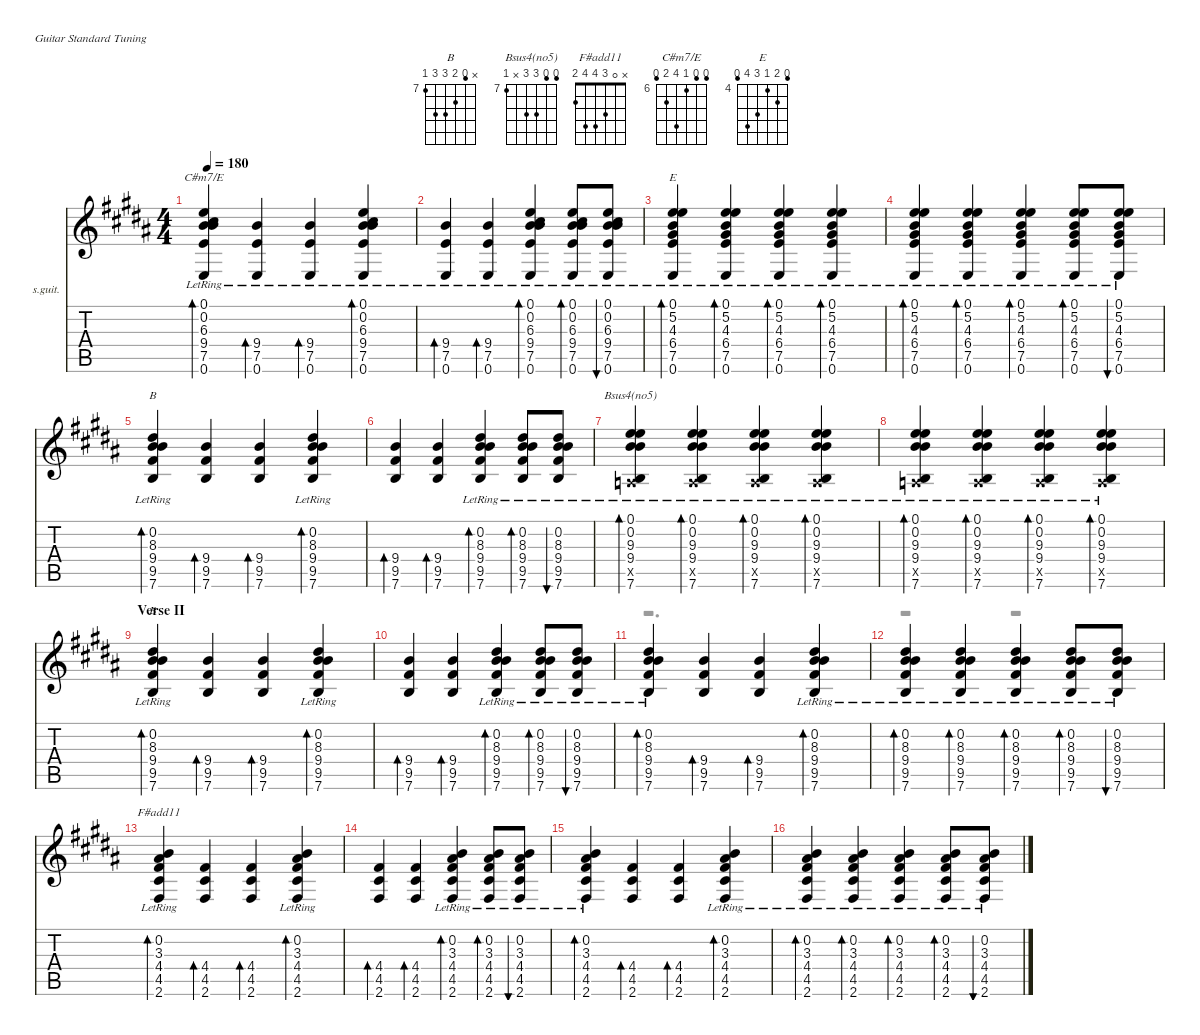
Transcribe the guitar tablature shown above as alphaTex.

\defaultSystemsLayout 4
\hideDynamics
\bracketExtendMode nobrackets
\firstSystemTrackNameOrientation horizontal
\otherSystemsTrackNameOrientation horizontal
\track ("Guitar III" "s.guit.") {instrument acousticguitarsteel}
\staff {score tabs}
\tuning (E4 B3 G3 D3 A2 E2)
\chord ("B" x 6 8 9 9 7) {firstfret 7 showfingering false}
\chord ("Bsus4(no5)" 6 6 9 9 x 7) {firstfret 7 showfingering false}
\chord ("F#add11" x 0 3 4 4 2) {showfingering false}
\chord ("C#m7/E" 5 5 6 9 7 5) {firstfret 6 showfingering false}
\chord ("E" 3 5 4 6 7 3) {firstfret 4 showfingering false}
\voice
\ts (4 4)
\tempo 180
\clef g2
\ks b
(0.6{lr} 7.5 9.4 6.3{lr} 0.2{lr} 0.1{lr}).4{bd 30 ch "C#m7/E" dy mp} (0.6{lr} 7.5 9.4).4{bd 30} (0.6{lr} 7.5 9.4).4{bd 30} (0.6{lr} 7.5 9.4 6.3{lr} 0.2{lr} 0.1{lr}).4{bd 30} |
(0.6{lr} 7.5 9.4).4{bd 30} (0.6{lr} 7.5 9.4).4{bd 30} (0.6{lr} 7.5 9.4 6.3{lr} 0.2{lr} 0.1{lr}).4{bd 30} (0.6 7.5 9.4 6.3{lr} 0.2{lr} 0.1{lr}).8{bd 30} (0.6 7.5 9.4 6.3{lr} 0.2{lr} 0.1{lr}).8{bu 30} |
(0.6{lr} 7.5 6.4 4.3 5.2 0.1{lr}).4{bd 30 ch "E"} (0.6{lr} 7.5 6.4 4.3 5.2 0.1{lr}).4{bd 30} (0.6{lr} 7.5 6.4 4.3 5.2 0.1{lr}).4{bd 30} (0.6{lr} 7.5 6.4 4.3 5.2 0.1{lr}).4{bd 30} |
(0.6{lr} 7.5 6.4 4.3 5.2 0.1{lr}).4{bd 30} (0.6{lr} 7.5 6.4 4.3 5.2 0.1{lr}).4{bd 30} (0.6{lr} 7.5 6.4 4.3 5.2 0.1{lr}).4{bd 30} (0.6{lr} 7.5 6.4 4.3 5.2 0.1{lr}).8{bd 30} (0.6{lr} 7.5 6.4 4.3 5.2 0.1{lr}).8{bu 30} |
(7.6 9.5 9.4 8.3{lr} 0.2{lr}).4{bd 30 ch "B"} (7.6 9.5 9.4).4{bd 30} (7.6 9.5 9.4).4{bd 30} (7.6 9.5 9.4 8.3{lr} 0.2{lr}).4{bd 30} |
(7.6 9.5 9.4).4{bd 30} (7.6 9.5 9.4).4{bd 30} (7.6 9.5 9.4 8.3 0.2{lr}).4{bd 30} (7.6 9.5 9.4 8.3 0.2{lr}).8{bd 30} (7.6 9.5 9.4 8.3 0.2{lr}).8{bu 30} |
(7.6 9.4 9.3 0.2{lr} 0.1{lr} 0.5{x}).4{bd 30 ch "Bsus4(no5)"} (7.6 9.4 9.3 0.2{lr} 0.1{lr} 0.5{x}).4{bd 30} (7.6 9.4 9.3 0.2{lr} 0.1{lr} 0.5{x}).4{bd 30} (7.6 9.4 9.3 0.2{lr} 0.1{lr} 0.5{x}).4{bd 30} |
(7.6 9.4 9.3 0.2{lr} 0.1{lr} 0.5{x}).4{bd 30} (7.6 9.4 9.3 0.2{lr} 0.1{lr} 0.5{x}).4{bd 30} (7.6 9.4 9.3 0.2{lr} 0.1{lr} 0.5{x}).4{bd 30} (7.6 9.4 9.3 0.2{lr} 0.1{lr} 0.5{x}).4{bd 30} |
\section ("" "Verse II")
(7.6 9.5 9.4 8.3{lr} 0.2{lr}).4{bd 30 ch "B"} (7.6 9.5 9.4).4{bd 30} (7.6 9.5 9.4).4{bd 30} (7.6 9.5 9.4 8.3{lr} 0.2{lr}).4{bd 30} |
(7.6 9.5 9.4).4{bd 30} (7.6 9.5 9.4).4{bd 30} (7.6 9.5 9.4 8.3 0.2{lr}).4{bd 30} (7.6 9.5 9.4 8.3 0.2{lr}).8{bd 30} (7.6 9.5 9.4 8.3 0.2{lr}).8{bu 30} |
(7.6 9.5 9.4 8.3{lr} 0.2{lr}).4{bd 30} (7.6 9.5 9.4).4{bd 30} (7.6 9.5 9.4).4{bd 30} (7.6 9.5 9.4 8.3 0.2{lr}).4{bd 30} |
(7.6 9.5 9.4 8.3 0.2{lr}).4{bd 30} (7.6 9.5 9.4 8.3 0.2{lr}).4{bd 30} (7.6 9.5 9.4 8.3 0.2{lr}).4{bd 30} (7.6 9.5 9.4 8.3 0.2{lr}).8{bd 30} (7.6 9.5 9.4 8.3 0.2{lr}).8{bu 30} |
(2.6 4.5 4.4 3.3{lr} 0.2{lr}).4{bd 30 ch "F#add11"} (2.6 4.5 4.4).4{bd 30} (2.6 4.5 4.4).4{bd 30} (2.6 4.5 4.4 3.3{lr} 0.2{lr}).4{bd 30} |
(2.6 4.5 4.4).4{bd 30} (2.6 4.5 4.4).4{bd 30} (2.6 4.5 4.4 3.3{lr} 0.2{lr}).4{bd 30} (2.6 4.5 4.4 3.3{lr} 0.2{lr}).8{bd 30} (2.6 4.5 4.4 3.3{lr} 0.2{lr}).8{bu 30} |
(2.6 4.5 4.4 3.3{lr} 0.2{lr}).4{bd 30} (2.6 4.5 4.4).4{bd 30} (2.6 4.5 4.4).4{bd 30} (2.6 4.5 4.4 3.3{lr} 0.2{lr}).4{bd 30} |
(2.6 4.5 4.4 3.3{lr} 0.2{lr}).4{bd 30} (2.6 4.5 4.4 3.3{lr} 0.2{lr}).4{bd 30} (2.6 4.5 4.4 3.3{lr} 0.2{lr}).4{bd 30} (2.6 4.5 4.4 3.3{lr} 0.2{lr}).8{bd 30} (2.6 4.5 4.4 3.3{lr} 0.2{lr}).8{bu 30}
\voice
\clef g2
\ottava regular
\simile none
\ks b
|
|
|
|
|
|
|
|
|
|
r.2{d dy mf} |
r.2 r.2 |
|
|
|
\voice
\clef g2
\ottava regular
\simile none
\ks b
|
|
|
|
|
|
|
|
|
|
r.2{d dy mf} |
r.2 r.2 |
|
|
|
\voice
\clef g2
\ottava regular
\simile none
\ks b
|
|
|
|
|
|
|
|
|
|
r.2{d dy mf} |
r.2 r.2 |
|
|
|
